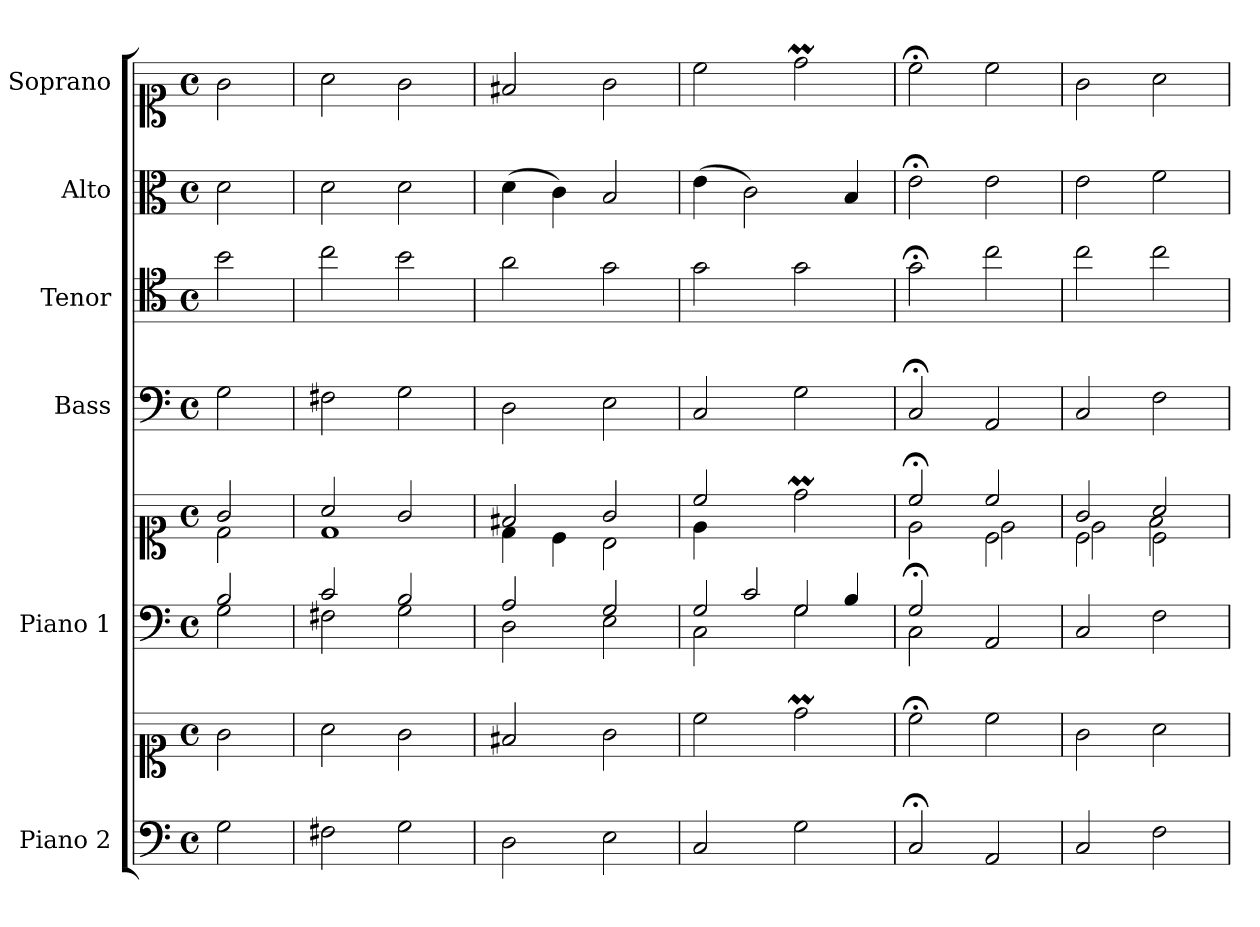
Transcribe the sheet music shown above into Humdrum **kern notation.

**kern	**kern	**kern	**kern	**kern	**kern	**kern	**kern
*part6	*part6	*part5	*part5	*part4	*part3	*part2	*part1
*staff8	*staff7	*staff6	*staff5	*staff4	*staff3	*staff2	*staff1
*I"Piano 2	*	*I"Piano 1	*	*I"Bass	*I"Tenor	*I"Alto	*I"Soprano
*I'Pno 2	*	*I'Pno 1	*	*I'B.	*I'T.	*I'A.	*I'S.
*clefF4	*clefC1	*clefF4	*clefC1	*clefF4	*clefC4	*clefC3	*clefC1
*	*	*	*	*	*ITrd7c12	*	*
*k[]	*k[]	*k[]	*k[]	*k[]	*k[]	*k[]	*k[]
*M4/4	*M4/4	*M4/4	*M4/4	*M4/4	*M4/4	*M4/4	*M4/4
*met(c)	*met(c)	*met(c)	*met(c)	*met(c)	*met(c)	*met(c)	*met(c)
=1	=1	=1	=1	=1	=1	=1	=1
*	*	*^	*^	*	*	*	*
2G\	2g\	2B/	2G\	2g/	2d\	2G\	2B\	2d\	2g\
=2	=2	=2	=2	=2	=2	=2	=2	=2	=2
2F#X\	2a\	2c/	2F#X\	2a/	1d\	2F#X\	2c\	2d\	2a\
2G\	2g\	2B/	2G\	2g/	.	2G\	2B\	2d\	2g\
=3	=3	=3	=3	=3	=3	=3	=3	=3	=3
2D\	2f#X/	2A/	2D\	2f#X/	4d\	2D\	2A\	(4d\	2f#X/
.	.	.	.	.	4c\	.	.	4c\)	.
2E\	2g\	2G/	2E\	2g/	2B\	2E\	2G\	2B/	2g\
=4	=4	=4	=4	=4	=4	=4	=4	=4	=4
*	*	*	*^	*	*	*	*	*	*
2C/	2cc\	2G/	2C\	4ryy	2cc/	4e\	2C/	2G\	(4e\	2cc\
.	.	.	.	2c/	.	2.ryy	.	.	2c\)	.
2G\	2ddM\	2G/	2G\	.	2ddM\	.	2G\	2G\	.	2ddM\
.	.	.	.	4B/	.	.	.	.	4B/	.
*	*	*	*v	*v	*	*	*	*	*	*
=5	=5	=5	=5	=5	=5	=5	=5	=5	=5
*	*	*	*	*	*^	*	*	*	*
2C;/	2cc;<\	2G;/	2C\	2cc;</	2ryy	2e\	2C;</	2G;<\	2e;<\	2cc;<\
2AA/	2cc\	2ryy	2AA/	2cc/	2c\	2e\	2AA/	2c\	2e\	2cc\
*	*	*v	*v	*	*	*	*	*	*	*
=6	=6	=6	=6	=6	=6	=6	=6	=6	=6
2C/	2g\	2C/	2g/	2c\	2e\	2C/	2c\	2e\	2g\
2F\	2a\	2F\	2a/	2c\	2f\	2F\	2c\	2f\	2a\
*	*	*	*v	*v	*v	*	*	*	*
=	=	=	=	=	=	=	=
*-	*-	*-	*-	*-	*-	*-	*-
